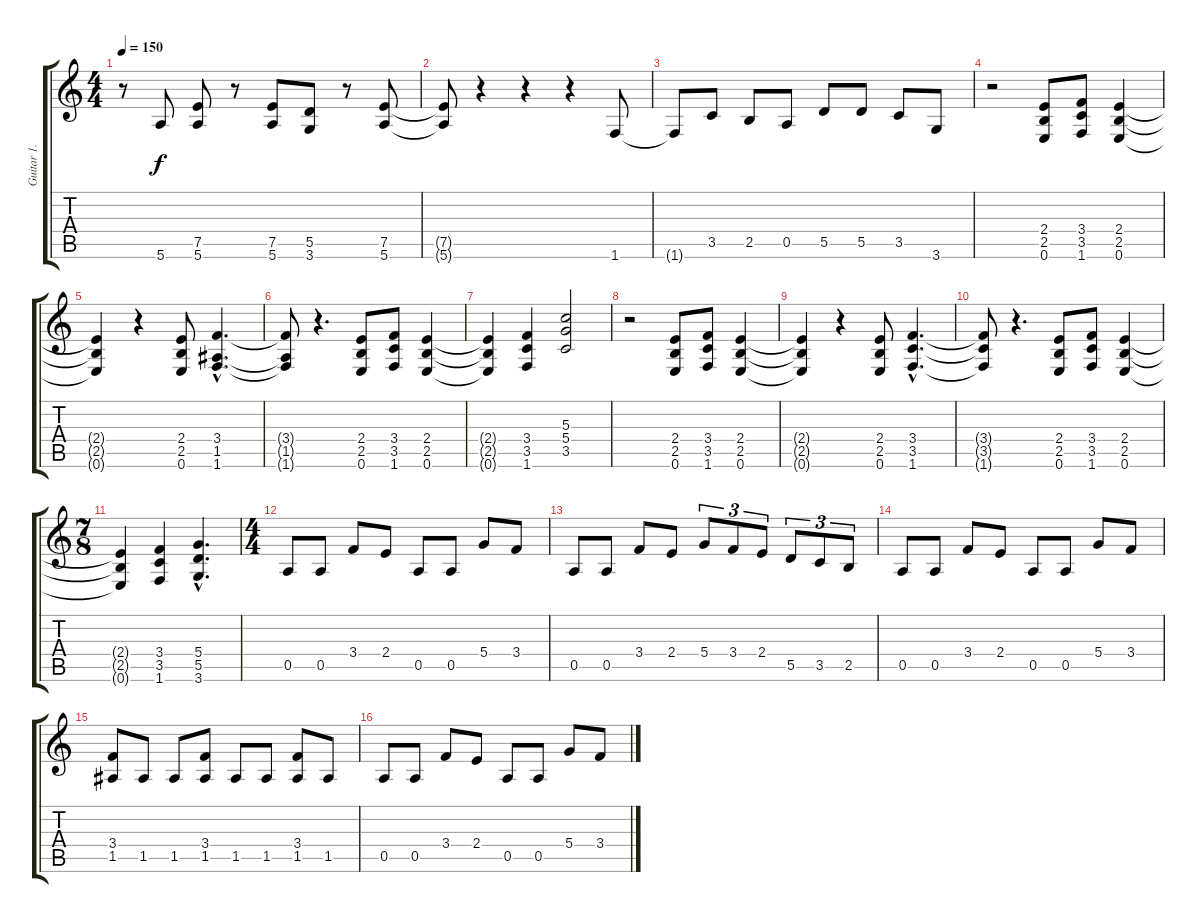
\track ("Guitar 1." "Guitar 1.") {instrument overdrivenguitar}
\staff {score tabs}
\tuning (E4 B3 G3 D3 A2 E2) {hide}
\ts (4 4)
\tempo 150
\clef g2
\ks c
r.8{dy f} 5.6.8 (7.5 5.6).8 r.8 (7.5 5.6).8 (5.5 3.6).8 r.8 (7.5 5.6).8 |
(7.5{t} 5.6{t}).8 r.4 r.4 r.4 1.6.8 |
1.6{t}.8 3.5.8 2.5.8 0.5.8 5.5.8 5.5.8 3.5.8 3.6.8 |
r.2 (2.4 2.5 0.6).8 (3.4 3.5 1.6).8 (2.4 2.5 0.6).4 |
(2.4{t} 2.5{t} 0.6{t}).4 r.4 (2.4 2.5 0.6).8 (3.4{hac} 1.5{hac} 1.6{hac}).4{d} |
(3.4{t} 1.5{t} 1.6{t}).8 r.4{d} (2.4 2.5 0.6).8 (3.4 3.5 1.6).8 (2.4 2.5 0.6).4 |
(2.4{t} 2.5{t} 0.6{t}).4 (3.4 3.5 1.6).4 (5.3 5.4 3.5).2 |
r.2 (2.4 2.5 0.6).8 (3.4 3.5 1.6).8 (2.4 2.5 0.6).4 |
(2.4{t} 2.5{t} 0.6{t}).4 r.4 (2.4 2.5 0.6).8 (3.4{hac} 3.5{hac} 1.6{hac}).4{d} |
(3.4{t} 3.5{t} 1.6{t}).8 r.4{d} (2.4 2.5 0.6).8 (3.4 3.5 1.6).8 (2.4 2.5 0.6).4 |
\ts (7 8)
(2.4{t} 2.5{t} 0.6{t}).4 (3.4 3.5 1.6).4 (5.4{hac} 5.5{hac} 3.6{hac}).4{d} |
\ts (4 4)
0.5.8 0.5.8 3.4.8 2.4.8 0.5.8 0.5.8 5.4.8 3.4.8 |
0.5.8 0.5.8 3.4.8 2.4.8 5.4.8{tu (3 2)} 3.4.8{tu (3 2)} 2.4.8{tu (3 2)} 5.5.8{tu (3 2)} 3.5.8{tu (3 2)} 2.5.8{tu (3 2)} |
0.5.8 0.5.8 3.4.8 2.4.8 0.5.8 0.5.8 5.4.8 3.4.8 |
(3.4 1.5).8 1.5.8 1.5.8 (3.4 1.5).8 1.5.8 1.5.8 (3.4 1.5).8 1.5.8 |
0.5.8 0.5.8 3.4.8 2.4.8 0.5.8 0.5.8 5.4.8 3.4.8
